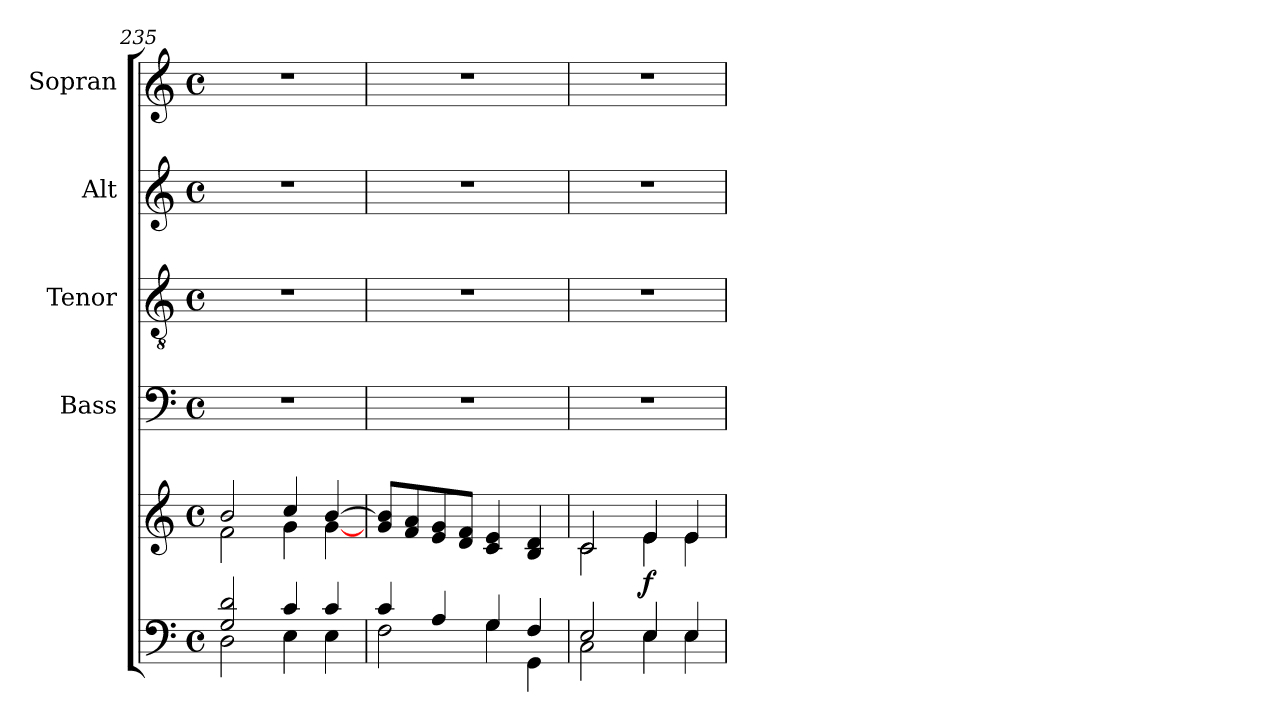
**kern	**kern	**dynam	**kern	**kern	**kern	**kern
*part5	*part5	*part5	*part4	*part3	*part2	*part1
*staff6	*staff5	*staff5/6	*staff4	*staff3	*staff2	*staff1
*	*	*	*I"Bass	*I"Tenor	*I"Alt	*I"Sopran
*	*	*	*I'B.	*I'T.	*I'A.	*I'S.
*clefF4	*clefG2	*	*clefF4	*clefGv2	*clefG2	*clefG2
*k[]	*k[]	*	*k[]	*k[]	*k[]	*k[]
*C:	*C:	*	*C:	*C:	*C:	*C:
*M4/4	*M4/4	*	*M4/4	*M4/4	*M4/4	*M4/4
*met(c)	*met(c)	*	*met(c)	*met(c)	*met(c)	*met(c)
=235	=235	=235	=235	=235	=235	=235
*^	*^	*	*	*	*	*
2G/ 2d/	2D\	2b/	2f\	.	1r	1r	1r	1r
4c/	4E\	4cc/	4g\	.	.	.	.	.
4c/	4E\	[>4b/	[<4g\	.	.	.	.	.
*	*	*v	*v	*	*	*	*	*
=236	=236	=236	=236	=236	=236	=236	=236
4c/	2F\	8g/ 8b/]L	.	1r	1r	1r	1r
.	.	8f/ 8a/	.	.	.	.	.
4A/	.	8e/ 8g/	.	.	.	.	.
.	.	8d/ 8f/J	.	.	.	.	.
4G/	4G\	4c/ 4e/	.	.	.	.	.
4F/	4GG\	4B/ 4d/	.	.	.	.	.
=237	=237	=237	=237	=237	=237	=237	=237
*	*	*^	*	*	*	*	*
2E/	2C\	2c/	2c\	.	1r	1r	1r	1r
!	!	!	!	!LO:DY:b	!	!	!	!
4E/	4E\	4e/	4e\	f	.	.	.	.
4E/	4E\	4e/	4e\	.	.	.	.	.
*v	*v	*	*	*	*	*	*	*
*	*v	*v	*	*	*	*	*
=	=	=	=	=	=	=
*-	*-	*-	*-	*-	*-	*-
